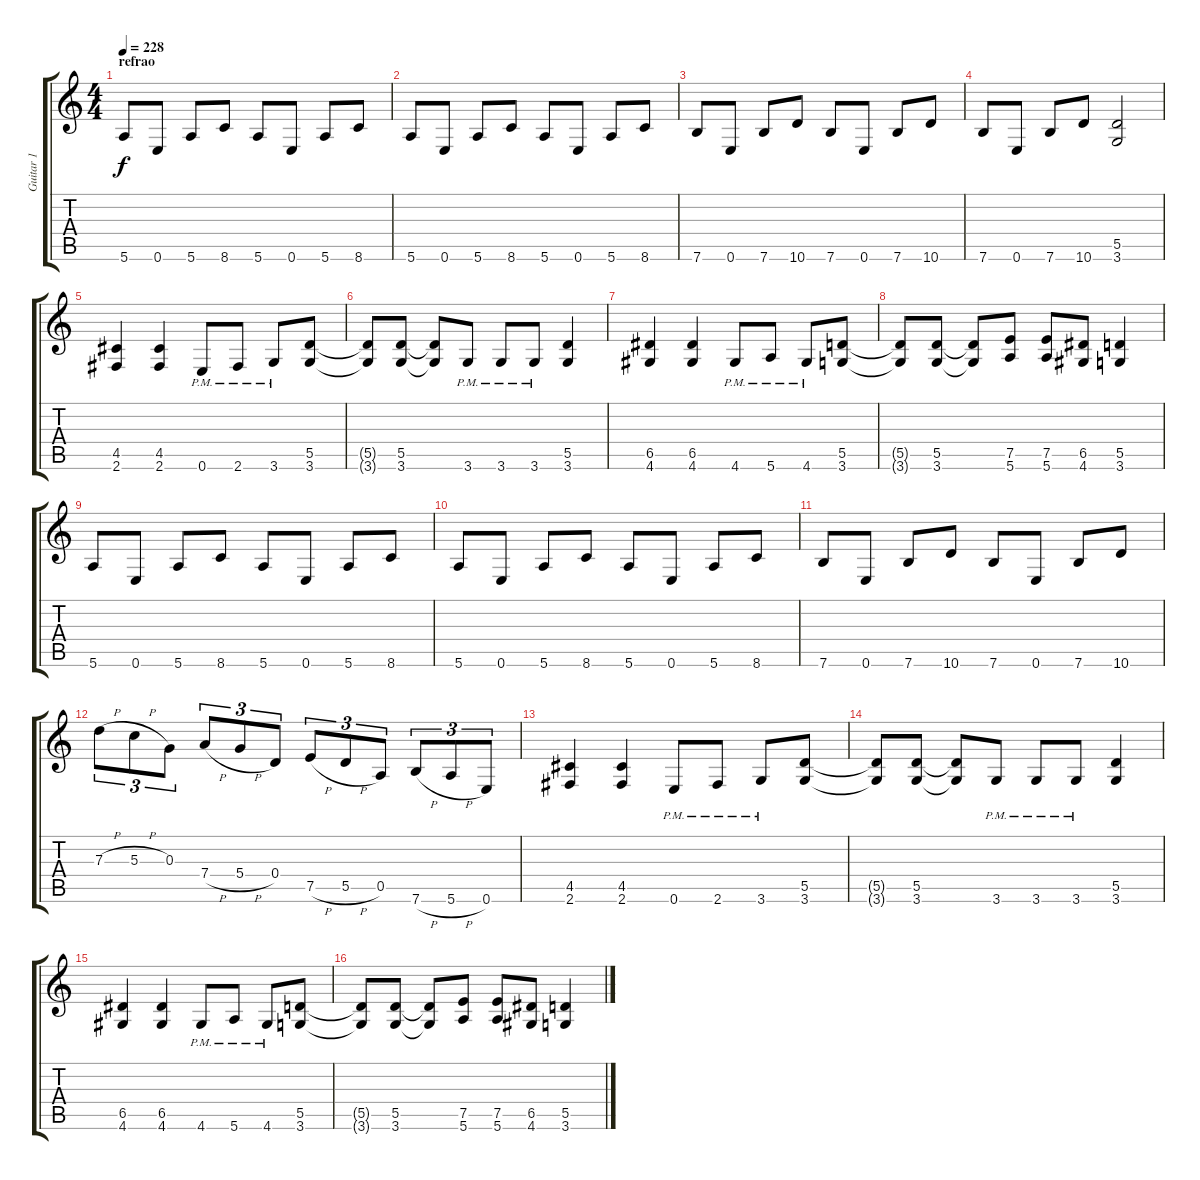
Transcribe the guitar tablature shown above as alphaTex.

\track ("Guitar 1" "Guitar 1") {instrument distortionguitar}
\staff {score tabs}
\tuning (E4 B3 G3 D3 A2 E2) {hide}
\ts (4 4)
\section ("" "refrao")
\tempo 228
\clef g2
\ks c
5.6.8{dy f} 0.6.8 5.6.8 8.6.8 5.6.8 0.6.8 5.6.8 8.6.8 |
5.6.8 0.6.8 5.6.8 8.6.8 5.6.8 0.6.8 5.6.8 8.6.8 |
7.6.8 0.6.8 7.6.8 10.6.8 7.6.8 0.6.8 7.6.8 10.6.8 |
7.6.8 0.6.8 7.6.8 10.6.8 (5.5 3.6).2 |
(4.5 2.6).4 (4.5 2.6).4 0.6{pm}.8 2.6{pm}.8 3.6{pm}.8 (5.5 3.6).8 |
(5.5{t} 3.6{t}).8 (5.5 3.6).8 (5.5{t} 3.6{t}).8 3.6{pm}.8 3.6{pm}.8 3.6{pm}.8 (5.5 3.6).4 |
(6.5 4.6).4 (6.5 4.6).4 4.6{pm}.8 5.6{pm}.8 4.6{pm}.8 (5.5 3.6).8 |
(5.5{t} 3.6{t}).8 (5.5 3.6).8 (5.5{t} 3.6{t}).8 (7.5 5.6).8 (7.5 5.6).8 (6.5 4.6).8 (5.5 3.6).4 |
5.6.8 0.6.8 5.6.8 8.6.8 5.6.8 0.6.8 5.6.8 8.6.8 |
5.6.8 0.6.8 5.6.8 8.6.8 5.6.8 0.6.8 5.6.8 8.6.8 |
7.6.8 0.6.8 7.6.8 10.6.8 7.6.8 0.6.8 7.6.8 10.6.8 |
7.3{h}.8{tu (3 2)} 5.3{h}.8{tu (3 2)} 0.3.8{tu (3 2)} 7.4{h}.8{tu (3 2)} 5.4{h}.8{tu (3 2)} 0.4.8{tu (3 2)} 7.5{h}.8{tu (3 2)} 5.5{h}.8{tu (3 2)} 0.5.8{tu (3 2)} 7.6{h}.8{tu (3 2)} 5.6{h}.8{tu (3 2)} 0.6.8{tu (3 2)} |
(4.5 2.6).4 (4.5 2.6).4 0.6{pm}.8 2.6{pm}.8 3.6{pm}.8 (5.5 3.6).8 |
(5.5{t} 3.6{t}).8 (5.5 3.6).8 (5.5{t} 3.6{t}).8 3.6{pm}.8 3.6{pm}.8 3.6{pm}.8 (5.5 3.6).4 |
(6.5 4.6).4 (6.5 4.6).4 4.6{pm}.8 5.6{pm}.8 4.6{pm}.8 (5.5 3.6).8 |
(5.5{t} 3.6{t}).8 (5.5 3.6).8 (5.5{t} 3.6{t}).8 (7.5 5.6).8 (7.5 5.6).8 (6.5 4.6).8 (5.5 3.6).4
